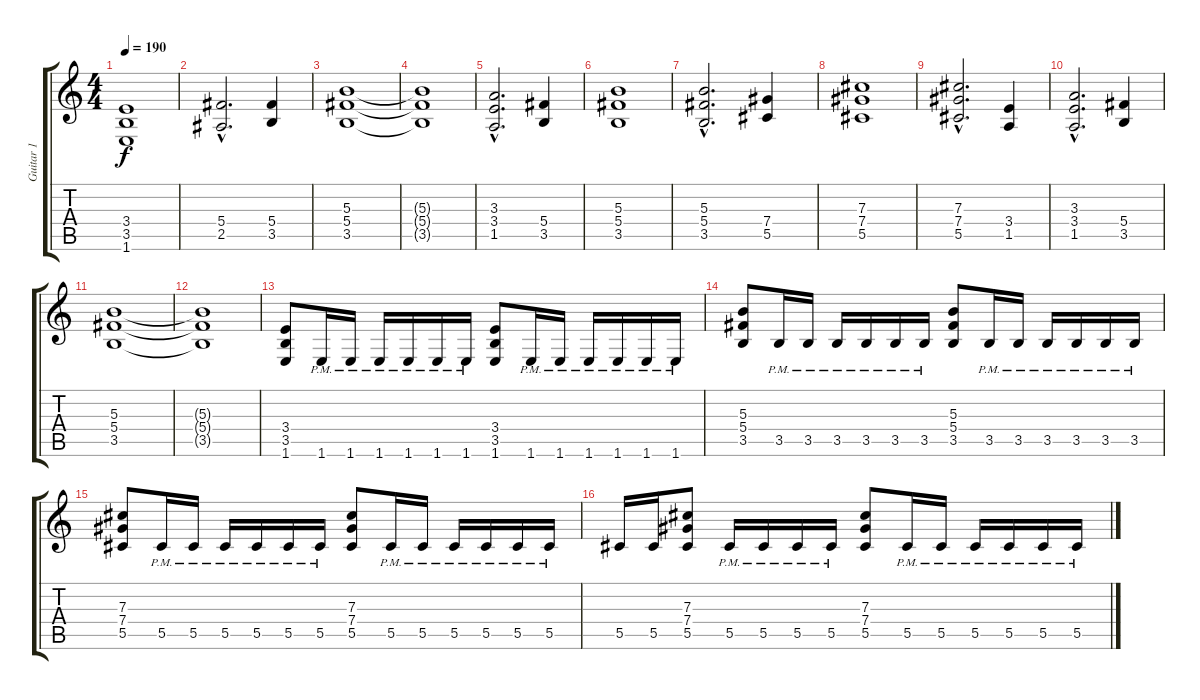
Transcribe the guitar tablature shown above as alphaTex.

\track ("Guitar 1" "Guitar 1") {instrument distortionguitar}
\staff {score tabs}
\tuning (Eb4 Bb3 Gb3 Db3 Ab2 Eb2) {hide}
\ts (4 4)
\tempo 190
\clef g2
\ks c
(3.4 3.5 1.6).1{dy f} |
(5.4{hac} 2.5{hac}).2{d} (5.4 3.5).4 |
(5.3 5.4 3.5).1 |
(5.3{t} 5.4{t} 3.5{t}).1 |
(3.3{hac} 3.4{hac} 1.5{hac}).2{d} (5.4 3.5).4 |
(5.3 5.4 3.5).1 |
(5.3{hac} 5.4{hac} 3.5{hac}).2{d} (7.4 5.5).4 |
(7.3 7.4 5.5).1 |
(7.3{hac} 7.4{hac} 5.5{hac}).2{d} (3.4 1.5).4 |
(3.3{hac} 3.4{hac} 1.5{hac}).2{d} (5.4 3.5).4 |
(5.3 5.4 3.5).1 |
(5.3{t} 5.4{t} 3.5{t}).1 |
(3.4 3.5 1.6).8 1.6{pm}.16 1.6{pm}.16 1.6{pm}.16 1.6{pm}.16 1.6{pm}.16 1.6{pm}.16 (3.4 3.5 1.6).8 1.6{pm}.16 1.6{pm}.16 1.6{pm}.16 1.6{pm}.16 1.6{pm}.16 1.6{pm}.16 |
(5.3 5.4 3.5).8 3.5{pm}.16 3.5{pm}.16 3.5{pm}.16 3.5{pm}.16 3.5{pm}.16 3.5{pm}.16 (5.3 5.4 3.5).8 3.5{pm}.16 3.5{pm}.16 3.5{pm}.16 3.5{pm}.16 3.5{pm}.16 3.5{pm}.16 |
(7.3 7.4 5.5).8 5.5{pm}.16 5.5{pm}.16 5.5{pm}.16 5.5{pm}.16 5.5{pm}.16 5.5{pm}.16 (7.3 7.4 5.5).8 5.5{pm}.16 5.5{pm}.16 5.5{pm}.16 5.5{pm}.16 5.5{pm}.16 5.5{pm}.16 |
5.5.16 5.5.16 (7.3 7.4 5.5).8 5.5{pm}.16 5.5{pm}.16 5.5{pm}.16 5.5{pm}.16 (7.3 7.4 5.5).8 5.5{pm}.16 5.5{pm}.16 5.5{pm}.16 5.5{pm}.16 5.5{pm}.16 5.5{pm}.16
